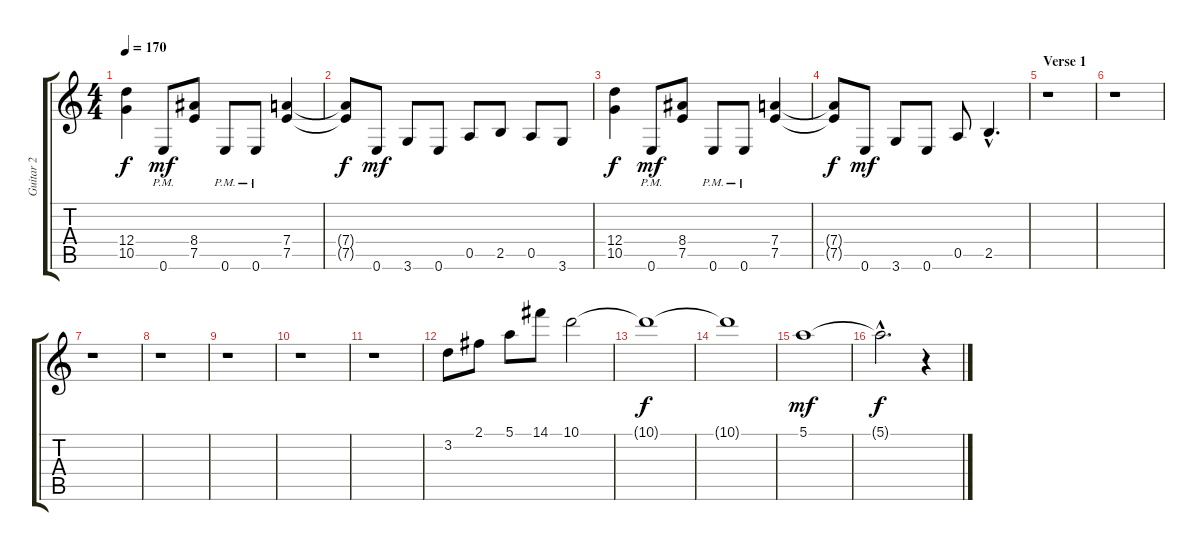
\track ("Guitar 2" "Guitar 2") {instrument distortionguitar}
\staff {score tabs}
\tuning (E4 B3 G3 D3 A2 E2) {hide}
\ts (4 4)
\tempo 170
\clef g2
\ks c
(12.4 10.5).4{dy f} 0.6{pm}.8{dy mf} (8.4 7.5).8 0.6{pm}.8 0.6{pm}.8 (7.4 7.5).4 |
(7.4{t} 7.5{t}).8{dy f} 0.6.8{dy mf} 3.6.8 0.6.8 0.5.8 2.5.8 0.5.8 3.6.8 |
(12.4 10.5).4{dy f} 0.6{pm}.8{dy mf} (8.4 7.5).8 0.6{pm}.8 0.6{pm}.8 (7.4 7.5).4 |
(7.4{t} 7.5{t}).8{dy f} 0.6.8{dy mf} 3.6.8 0.6.8 0.5.8 2.5{hac}.4{d} |
\section ("" "Verse 1")
r.1 |
r.1 |
r.1 |
r.1 |
r.1 |
r.1 |
r.1 |
3.2.8 2.1.8 5.1.8 14.1.8 10.1.2 |
10.1{t}.1{dy f} |
10.1{t}.1 |
5.1.1{dy mf} |
5.1{hac t}.2{d dy f} r.4
